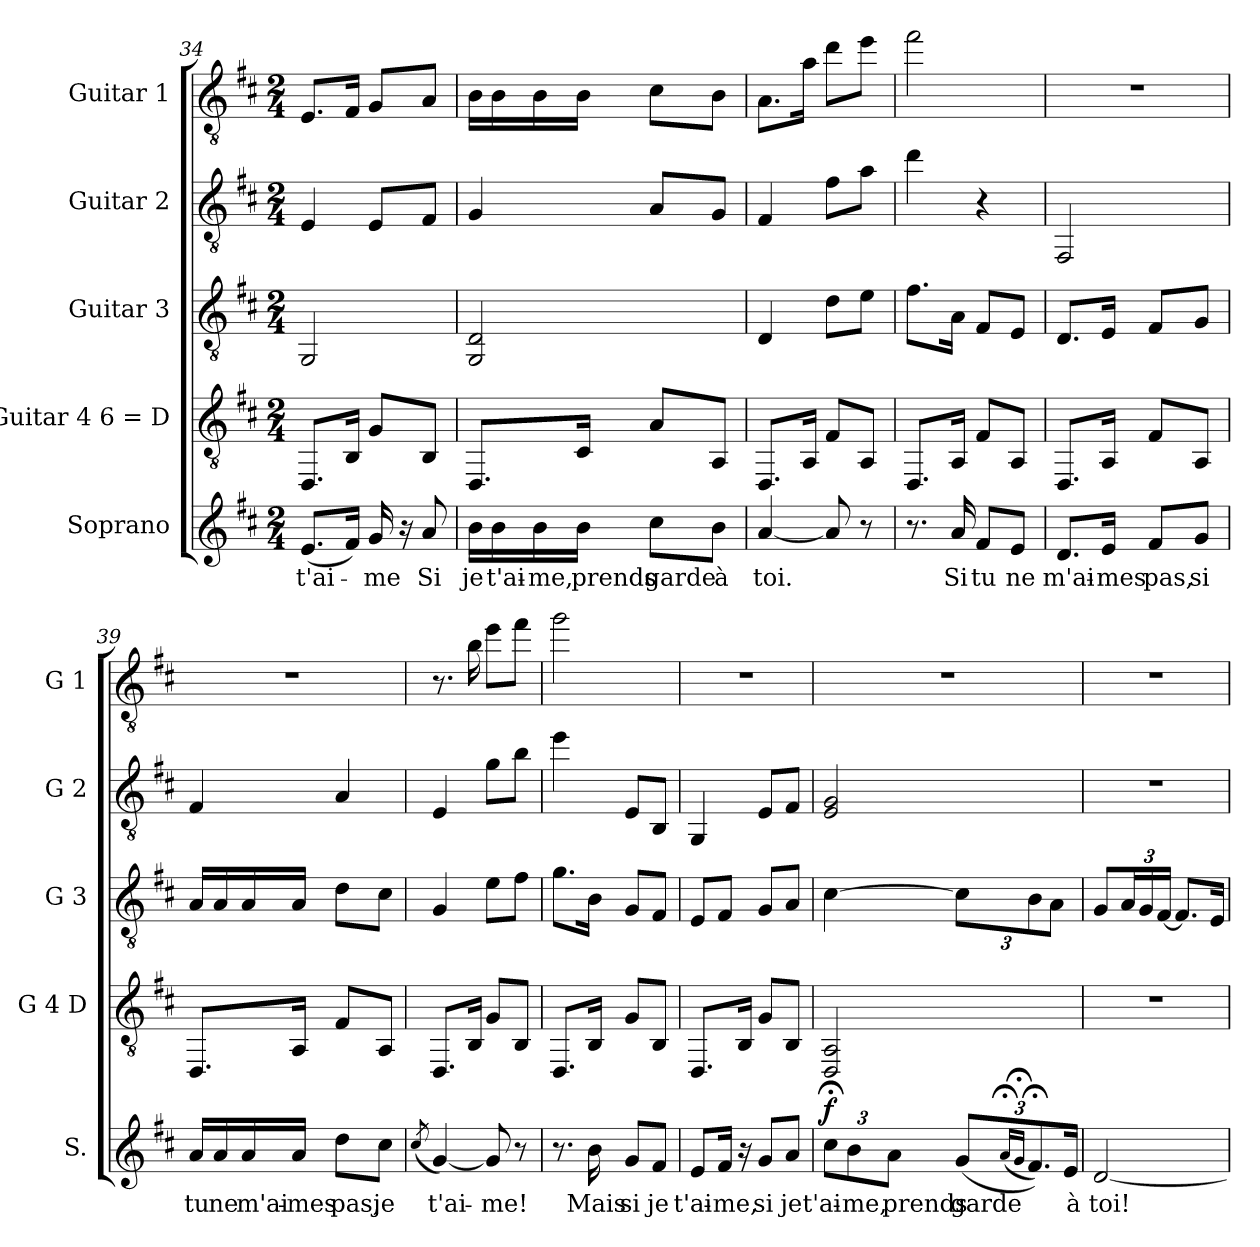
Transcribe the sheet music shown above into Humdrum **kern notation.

**kern	**text	**dynam	**kern	**kern	**kern	**kern
*part5	*part5	*part5	*part4	*part3	*part2	*part1
*staff5	*staff5	*staff5	*staff4	*staff3	*staff2	*staff1
*I"Soprano	*	*	*I"Guitar 4 6 = D	*I"Guitar 3	*I"Guitar 2	*I"Guitar 1
*I'S.	*	*	*I'G 4 D	*I'G 3	*I'G 2	*I'G 1
*clefG2	*	*	*clefGv2	*clefGv2	*clefGv2	*clefGv2
*k[f#c#]	*	*	*k[f#c#]	*k[f#c#]	*k[f#c#]	*k[f#c#]
*M2/4	*	*	*M2/4	*M2/4	*M2/4	*M2/4
=34	=34	=34	=34	=34	=34	=34
!	!LO:LY:b	!	!	!	!	!
(<8.e/L	t'ai-	.	8.DD/L	2GG/	4E/	8.E/L
16f#/Jk)	.	.	16BB/Jk	.	.	16F#/Jk
!	!LO:LY:b	!	!	!	!	!
16g/	-me	.	8G/L	.	8E/L	8G/L
16r	.	.	.	.	.	.
!	!LO:LY:b	!	!	!	!	!
8a/	Si	.	8BB/J	.	8F#/J	8A/J
=35	=35	=35	=35	=35	=35	=35
!	!LO:LY:b	!	!	!	!	!
16b\LL	je	.	8.DD/L	2GG/ 2D/	4G/	16B\LL
!	!LO:LY:b	!	!	!	!	!
16b\	t'ai-	.	.	.	.	16B\
!	!LO:LY:b	!	!	!	!	!
16b\	-me,	.	.	.	.	16B\
!	!LO:LY:b	!	!	!	!	!
16b\JJ	prends	.	16C#/Jk	.	.	16B\JJ
!	!LO:LY:b	!	!	!	!	!
8cc#\L	garde	.	8A/L	.	8A/L	8c#\L
!	!LO:LY:b	!	!	!	!	!
8b\J	à	.	8AA/J	.	8G/J	8B\J
=36	=36	=36	=36	=36	=36	=36
!	!LO:LY:b	!	!	!	!	!
[4a/	toi.	.	8.DD/L	4D/	4F#/	8.A\L
.	.	.	16AA/Jk	.	.	16a\Jk
8a/]	.	.	8F#/L	8d\L	8f#\L	8dd\L
8r	.	.	8AA/J	8e\J	8a\J	8ee\J
!!LO:LB:g=z
=37	=37	=37	=37	=37	=37	=37
8.r	.	.	8.DD/L	8.f#\L	4dd\	2ff#\
!	!LO:LY:b	!	!	!	!	!
16a/	Si	.	16AA/Jk	16A\Jk	.	.
!	!LO:LY:b	!	!	!	!	!
8f#/L	tu	.	8F#/L	8F#/L	4r	.
!	!LO:LY:b	!	!	!	!	!
8e/J	ne	.	8AA/J	8E/J	.	.
=38	=38	=38	=38	=38	=38	=38
!	!LO:LY:b	!	!	!	!	!
8.d/L	m'ai-	.	8.DD/L	8.D/L	2FF#/	2r
!	!LO:LY:b	!	!	!	!	!
16e/Jk	-mes	.	16AA/Jk	16E/Jk	.	.
!	!LO:LY:b	!	!	!	!	!
8f#/L	pas,	.	8F#/L	8F#/L	.	.
!	!LO:LY:b	!	!	!	!	!
8g/J	si	.	8AA/J	8G/J	.	.
=39	=39	=39	=39	=39	=39	=39
!	!LO:LY:b	!	!	!	!	!
16a/LL	tu	.	8.DD/L	16A/LL	4F#/	2r
!	!LO:LY:b	!	!	!	!	!
16a/	ne	.	.	16A/	.	.
!	!LO:LY:b	!	!	!	!	!
16a/	m'ai-	.	.	16A/	.	.
!	!LO:LY:b	!	!	!	!	!
16a/JJ	-mes	.	16AA/Jk	16A/JJ	.	.
!	!LO:LY:b	!	!	!	!	!
8dd\L	pas,	.	8F#/L	8d\L	4A/	.
!	!LO:LY:b	!	!	!	!	!
8cc#\J	je	.	8AA/J	8c#\J	.	.
=40	=40	=40	=40	=40	=40	=40
(<8qcc#/	.	.	.	.	.	.
!	!LO:LY:b	!	!	!	!	!
[4g/)	t'ai-	.	8.DD/L	4G/	4E/	8.r
.	.	.	16BB/Jk	.	.	16b\
!	!LO:LY:b	!	!	!	!	!
8g/]	-me!	.	8G/L	8e\L	8g\L	8ee\L
8r	.	.	8BB/J	8f#\J	8b\J	8ff#\J
=41	=41	=41	=41	=41	=41	=41
8.r	.	.	8.DD/L	8.g\L	4ee\	2gg\
!	!LO:LY:b	!	!	!	!	!
16b\	Mais	.	16BB/Jk	16B\Jk	.	.
!	!LO:LY:b	!	!	!	!	!
8g/L	si	.	8G/L	8G/L	8E/L	.
!	!LO:LY:b	!	!	!	!	!
8f#/J	je	.	8BB/J	8F#/J	8BB/J	.
=42	=42	=42	=42	=42	=42	=42
!	!LO:LY:b	!	!	!	!	!
8e/L	t'ai-	.	8.DD/L	8E/L	4GG/	2r
!	!LO:LY:b	!	!	!	!	!
16f#/Jk	-me,	.	.	8F#/J	.	.
16r	.	.	16BB/Jk	.	.	.
!	!LO:LY:b	!LO:DY:b	!	!	!	!
8g/L	si	other-dynamics	8G/L	8G/L	8E/L	.
!	!LO:LY:b	!	!	!	!	!
8a/J	je	.	8BB/J	8A/J	8F#/J	.
!!LO:PB:g=z
=43	=43	=43	=43	=43	=43	=43
*Xbrackettup	*	*	*	*	*	*
!	!LO:LY:b	!LO:DY:b	!	!	!	!
12cc#;<\L	t'ai-	f	2DD/ 2AA/	[4c#\	2E/ 2G/	2r
!	!LO:LY:b	!	!	!	!	!
12b\	-me,	.	.	.	.	.
!	!LO:LY:b	!	!	!	!	!
12a\J	prends	.	.	.	.	.
!	!LO:LY:b	!	!	!	!	!
*	*	*	*	*Xbrackettup	*	*
(<12g/L	garde	.	.	12c#\L]	.	.
(<16qa;</LL	.	.	.	.	.	.
16qg;</JJ	.	.	.	.	.	.
12.f#;</))	.	.	.	12B\	.	.
.	.	.	.	12A\J	.	.
!	!LO:LY:b	!	!	!	!	!
24e/Jk	à	.	.	.	.	.
=44	=44	=44	=44	=44	=44	=44
!	!LO:LY:b	!	!	!	!	!
[2d/	toi!	.	2r	8G/L	2r	2r
.	.	.	.	24A/L	.	.
.	.	.	.	24G/	.	.
.	.	.	.	[24F#/JJ	.	.
.	.	.	.	8.F#/L]	.	.
.	.	.	.	16E/Jk	.	.
=	=	=	=	=	=	=
*-	*-	*-	*-	*-	*-	*-
